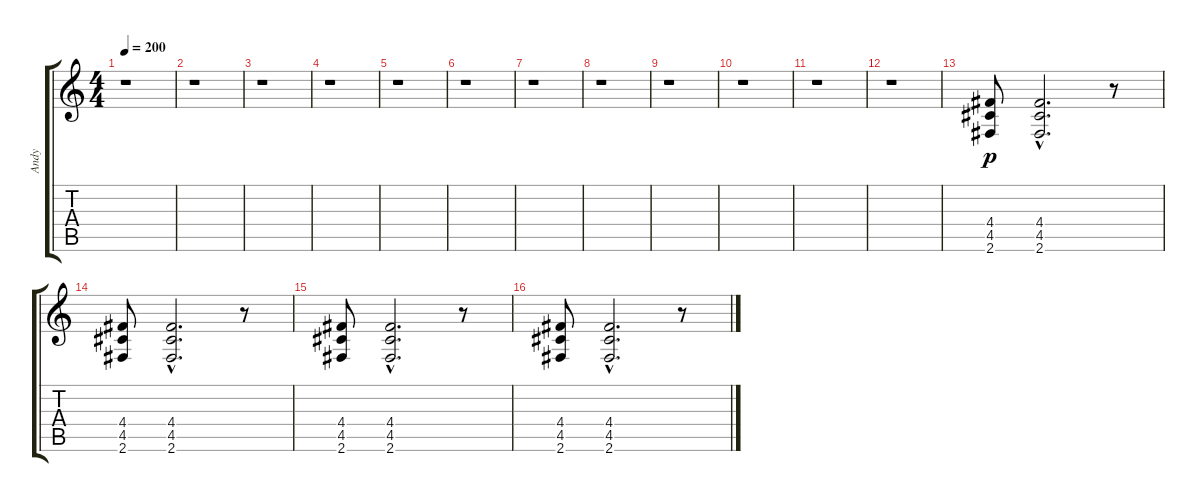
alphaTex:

\track ("Andy" "Andy") {instrument overdrivenguitar}
\staff {score tabs}
\tuning (E4 B3 G3 D3 A2 E2) {hide}
\ts (4 4)
\tempo 200
\clef g2
\ks c
r.1{dy f} |
r.1 |
r.1 |
r.1 |
r.1 |
r.1 |
r.1 |
r.1 |
r.1 |
r.1 |
r.1 |
r.1 |
(4.4 4.5 2.6).8{dy p} (4.4{hac} 4.5{hac} 2.6{hac}).2{d} r.8 |
(4.4 4.5 2.6).8 (4.4{hac} 4.5{hac} 2.6{hac}).2{d} r.8 |
(4.4 4.5 2.6).8 (4.4{hac} 4.5{hac} 2.6{hac}).2{d} r.8 |
(4.4 4.5 2.6).8 (4.4{hac} 4.5{hac} 2.6{hac}).2{d} r.8
